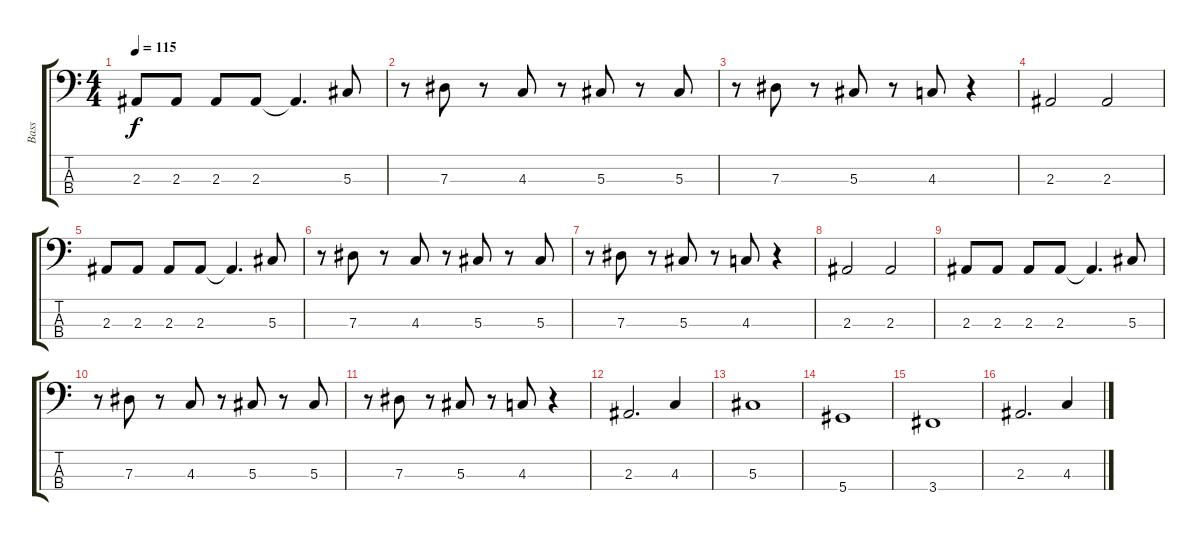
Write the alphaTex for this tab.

\track ("Bass" "Bass") {instrument electricbassfinger}
\staff {score tabs}
\tuning (Gb2 Db2 Ab1 Eb1) {hide}
\ts (4 4)
\tempo 115
\clef f4
\ks c
2.3.8{dy f} 2.3.8 2.3.8 2.3.8 2.3{t}.4{d} 5.3.8 |
r.8 7.3.8 r.8 4.3.8 r.8 5.3.8 r.8 5.3.8 |
r.8 7.3.8 r.8 5.3.8 r.8 4.3.8 r.4 |
2.3.2 2.3.2 |
2.3.8 2.3.8 2.3.8 2.3.8 2.3{t}.4{d} 5.3.8 |
r.8 7.3.8 r.8 4.3.8 r.8 5.3.8 r.8 5.3.8 |
r.8 7.3.8 r.8 5.3.8 r.8 4.3.8 r.4 |
2.3.2 2.3.2 |
2.3.8 2.3.8 2.3.8 2.3.8 2.3{t}.4{d} 5.3.8 |
r.8 7.3.8 r.8 4.3.8 r.8 5.3.8 r.8 5.3.8 |
r.8 7.3.8 r.8 5.3.8 r.8 4.3.8 r.4 |
2.3.2{d} 4.3.4 |
5.3.1 |
5.4.1 |
3.4.1 |
2.3.2{d} 4.3.4
